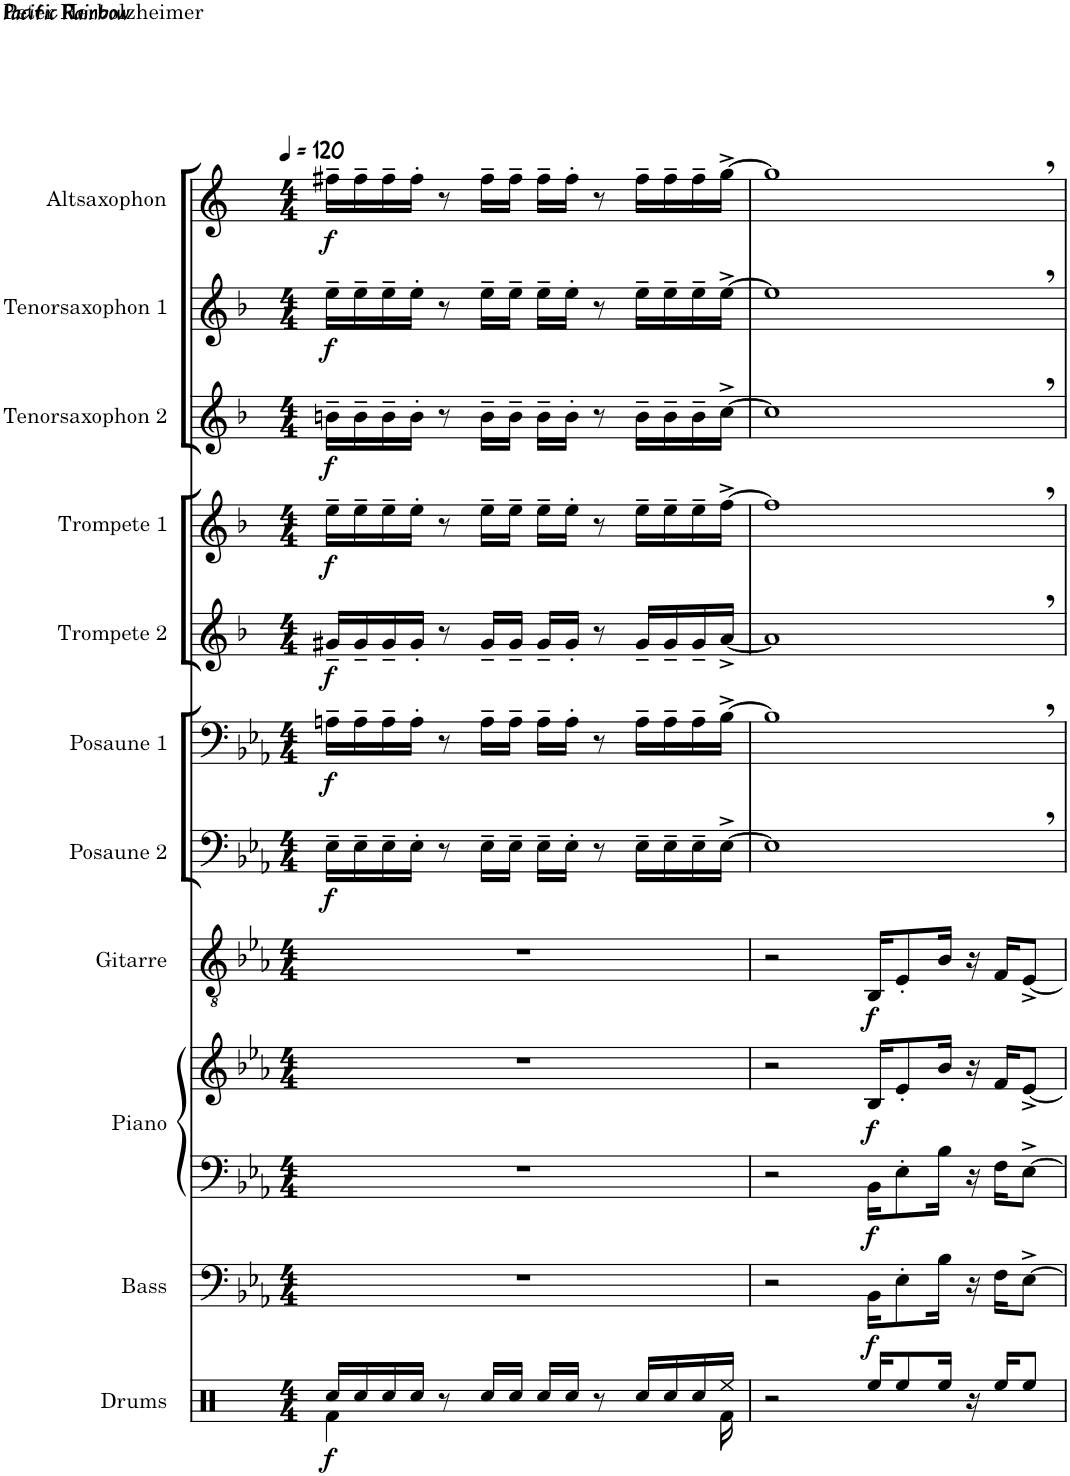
**kern	**dynam	**kern	**dynam	**kern	**kern	**dynam	**kern	**dynam	**kern	**dynam	**kern	**dynam	**kern	**dynam	**kern	**dynam	**kern	**dynam	**kern	**dynam	**kern	**dynam
*part11	*part11	*part10	*part10	*part9	*part9	*part9	*part8	*part8	*part7	*part7	*part6	*part6	*part5	*part5	*part4	*part4	*part3	*part3	*part2	*part2	*part1	*part1
*staff12	*staff12	*staff11	*staff11	*staff10	*staff9	*staff9/10	*staff8	*staff8	*staff7	*staff7	*staff6	*staff6	*staff5	*staff5	*staff4	*staff4	*staff3	*staff3	*staff2	*staff2	*staff1	*staff1
*I"Drums	*	*I"Bass	*	*I"Piano	*	*	*I"Gitarre	*	*I"Posaune 2	*	*I"Posaune 1	*	*I"Trompete 2	*	*I"Trompete 1	*	*I"Tenorsaxophon 2	*	*I"Tenorsaxophon 1	*	*I"Altsaxophon	*
*I'Drums	*	*I'Bass	*	*I'Piano	*	*	*I'Gitarre	*	*I'Psn. 2	*	*I'Psn. 1	*	*I'Trp. 2	*	*I'Trp. 1	*	*I'Tenorsax 2	*	*I'Tenorsax 1	*	*I'Altsax	*
*clefX	*	*clefF4	*	*clefF4	*clefG2	*	*clefGv2	*	*clefF4	*	*clefF4	*	*clefG2	*	*clefG2	*	*clefG2	*	*clefG2	*	*clefG2	*
*	*	*Trd7c12	*	*	*	*	*	*	*	*	*	*	*Trd1c2	*	*Trd1c2	*	*Trd8c14	*	*Trd8c14	*	*Trd5c9	*
*k[]	*	*k[b-e-a-]	*	*k[b-e-a-]	*k[b-e-a-]	*	*k[b-e-a-]	*	*k[b-e-a-]	*	*k[b-e-a-]	*	*k[b-]	*	*k[b-]	*	*k[b-]	*	*k[b-]	*	*k[]	*
*M4/4	*	*M4/4	*	*M4/4	*M4/4	*	*M4/4	*	*M4/4	*	*M4/4	*	*M4/4	*	*M4/4	*	*M4/4	*	*M4/4	*	*M4/4	*
*MM120	*	*MM120	*	*MM120	*MM120	*	*MM120	*	*MM120	*	*MM120	*	*MM120	*	*MM120	*	*MM120	*	*MM120	*	*MM120	*
=1	=1	=1	=1	=1	=1	=1	=1	=1	=1	=1	=1	=1	=1	=1	=1	=1	=1	=1	=1	=1	=1	=1
*^	*	*	*	*	*	*	*	*	*	*	*	*	*	*	*	*	*	*	*	*	*	*
!	!	!LO:DY:b	!	!	!	!	!	!	!	!	!LO:DY:b	!	!LO:DY:b	!	!LO:DY:b	!	!LO:DY:b	!	!LO:DY:b	!	!LO:DY:b	!	!LO:DY:b
16Rcc/LL	4Rf\	f	1r	.	1r	1r	.	1r	.	16E-~\LL	f	16An~\LL	f	16g#X~/LL	f	16ee~\LL	f	16bn~\LL	f	16ee~\LL	f	16ff#X~\LL	f
16Rcc/	.	.	.	.	.	.	.	.	.	16E-~\	.	16A~\	.	16g#~/	.	16ee~\	.	16b~\	.	16ee~\	.	16ff#~\	.
16Rcc/	.	.	.	.	.	.	.	.	.	16E-~\	.	16A~\	.	16g#~/	.	16ee~\	.	16b~\	.	16ee~\	.	16ff#~\	.
16Rcc/JJ	.	.	.	.	.	.	.	.	.	16E-'\JJ	.	16A'\JJ	.	16g#'/JJ	.	16ee'\JJ	.	16b'\JJ	.	16ee'\JJ	.	16ff#'\JJ	.
8r	8.ryy	.	.	.	.	.	.	.	.	8r	.	8r	.	8r	.	8r	.	8r	.	8r	.	8r	.
16Rcc/LL	.	.	.	.	.	.	.	.	.	16E-~\LL	.	16A~\LL	.	16g#~/LL	.	16ee~\LL	.	16b~\LL	.	16ee~\LL	.	16ff#~\LL	.
*v	*v	*	*	*	*	*	*	*	*	*	*	*	*	*	*	*	*	*	*	*	*	*	*
16Rcc/JJ	.	.	.	.	.	.	.	.	16E-~\JJ	.	16A~\JJ	.	16g#~/JJ	.	16ee~\JJ	.	16b~\JJ	.	16ee~\JJ	.	16ff#~\JJ	.
16Rcc/LL	.	.	.	.	.	.	.	.	16E-~\LL	.	16A~\LL	.	16g#~/LL	.	16ee~\LL	.	16b~\LL	.	16ee~\LL	.	16ff#~\LL	.
16Rcc/JJ	.	.	.	.	.	.	.	.	16E-'\JJ	.	16A'\JJ	.	16g#'/JJ	.	16ee'\JJ	.	16b'\JJ	.	16ee'\JJ	.	16ff#'\JJ	.
8r	.	.	.	.	.	.	.	.	8r	.	8r	.	8r	.	8r	.	8r	.	8r	.	8r	.
16Rcc/LL	.	.	.	.	.	.	.	.	16E-~\LL	.	16A~\LL	.	16g#~/LL	.	16ee~\LL	.	16b~\LL	.	16ee~\LL	.	16ff#~\LL	.
16Rcc/	.	.	.	.	.	.	.	.	16E-~\	.	16A~\	.	16g#~/	.	16ee~\	.	16b~\	.	16ee~\	.	16ff#~\	.
16Rcc/	.	.	.	.	.	.	.	.	16E-~\	.	16A~\	.	16g#~/	.	16ee~\	.	16b~\	.	16ee~\	.	16ff#~\	.
*^	*	*	*	*	*	*	*	*	*	*	*	*	*	*	*	*	*	*	*	*	*	*
16Ree/JJ	16Rf\	.	.	.	.	.	.	.	.	[16E-^\JJ	.	[16B-^\JJ	.	[16a^/JJ	.	[16ff^\JJ	.	[16cc^\JJ	.	[16ee^\JJ	.	[16gg^\JJ	.
*v	*v	*	*	*	*	*	*	*	*	*	*	*	*	*	*	*	*	*	*	*	*	*	*
=2	=2	=2	=2	=2	=2	=2	=2	=2	=2	=2	=2	=2	=2	=2	=2	=2	=2	=2	=2	=2	=2	=2
2r	.	2r	.	2r	2r	.	2r	.	1E-,]	.	1B-,]	.	1a,]	.	1ff,]	.	1cc,]	.	1ee,]	.	1gg,]	.
!	!	!	!LO:DY:b	!	!	!LO:DY:b=2	!	!	!	!	!	!	!	!	!	!	!	!	!	!	!	!
!	!	!	!	!	!	!LO:DY:n=1:b	!	!LO:DY:b	!	!	!	!	!	!	!	!	!	!	!	!	!	!
16Ree/KL	.	16BB-\KL	f	16BB-\KL	16B-/KL	f f	16BB-/KL	f	.	.	.	.	.	.	.	.	.	.	.	.	.	.
8Ree/	.	8E-'\	.	8E-'\	8e-'/	.	8E-'/	.	.	.	.	.	.	.	.	.	.	.	.	.	.	.
16Ree/Jk	.	16B-\Jk	.	16B-\Jk	16b-/Jk	.	16B-/Jk	.	.	.	.	.	.	.	.	.	.	.	.	.	.	.
16r	.	16r	.	16r	16r	.	16r	.	.	.	.	.	.	.	.	.	.	.	.	.	.	.
16Ree/KL	.	16F\KL	.	16F\KL	16f/KL	.	16F/KL	.	.	.	.	.	.	.	.	.	.	.	.	.	.	.
8Ree/J	.	[8E-^\J	.	[8E-^\J	[8e-^/J	.	[8E-^/J	.	.	.	.	.	.	.	.	.	.	.	.	.	.	.
=	=	=	=	=	=	=	=	=	=	=	=	=	=	=	=	=	=	=	=	=	=	=
*-	*-	*-	*-	*-	*-	*-	*-	*-	*-	*-	*-	*-	*-	*-	*-	*-	*-	*-	*-	*-	*-	*-
